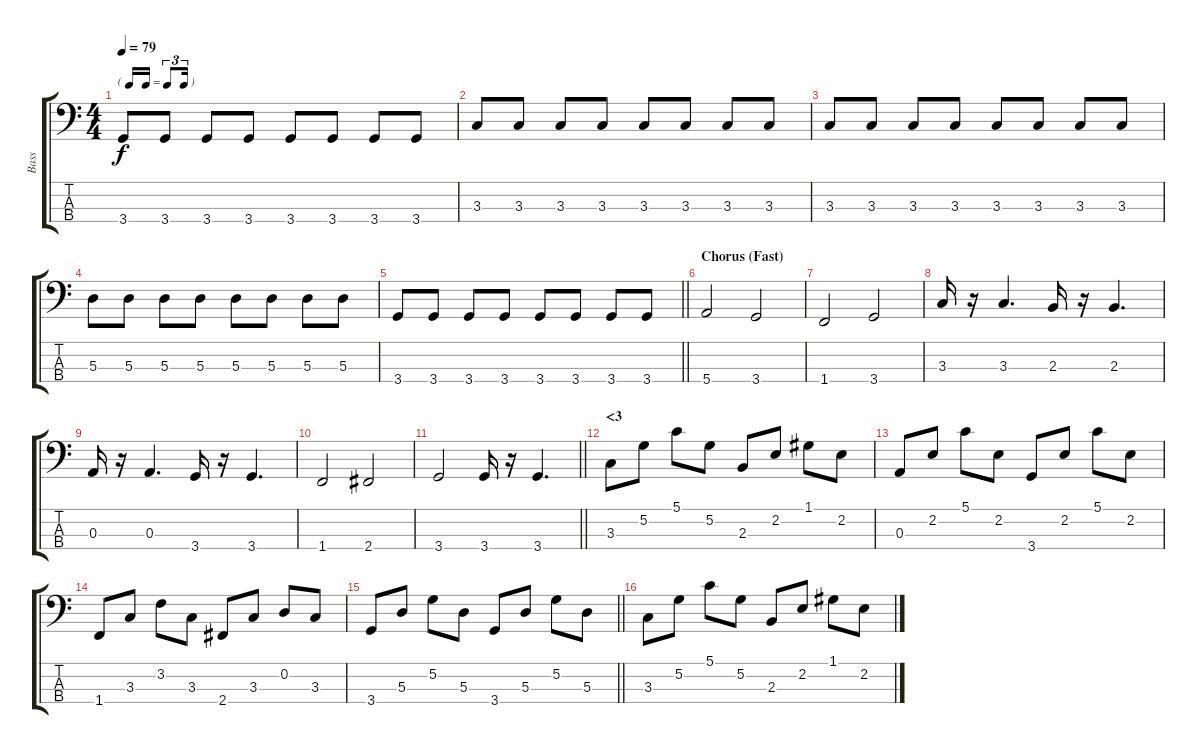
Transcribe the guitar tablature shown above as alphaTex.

\track ("Bass" "Bass") {instrument acousticbass}
\staff {score tabs}
\tuning (G2 D2 A1 E1) {hide}
\ts (4 4)
\tf triplet16th
\tempo 79
\clef f4
\ks c
3.4.8{dy f} 3.4.8 3.4.8 3.4.8 3.4.8 3.4.8 3.4.8 3.4.8 |
3.3.8 3.3.8 3.3.8 3.3.8 3.3.8 3.3.8 3.3.8 3.3.8 |
3.3.8 3.3.8 3.3.8 3.3.8 3.3.8 3.3.8 3.3.8 3.3.8 |
5.3.8 5.3.8 5.3.8 5.3.8 5.3.8 5.3.8 5.3.8 5.3.8 |
\barLineRight lightlight
3.4.8 3.4.8 3.4.8 3.4.8 3.4.8 3.4.8 3.4.8 3.4.8 |
\section ("" "Chorus (Fast)")
5.4.2 3.4.2 |
1.4.2 3.4.2 |
3.3.16 r.16 3.3.4{d} 2.3.16 r.16 2.3.4{d} |
0.3.16 r.16 0.3.4{d} 3.4.16 r.16 3.4.4{d} |
1.4.2 2.4.2 |
\barLineRight lightlight
3.4.2 3.4.16 r.16 3.4.4{d} |
\section ("" "<3")
3.3.8 5.2.8 5.1.8 5.2.8 2.3.8 2.2.8 1.1.8 2.2.8 |
0.3.8 2.2.8 5.1.8 2.2.8 3.4.8 2.2.8 5.1.8 2.2.8 |
1.4.8 3.3.8 3.2.8 3.3.8 2.4.8 3.3.8 0.2.8 3.3.8 |
\barLineRight lightlight
3.4.8 5.3.8 5.2.8 5.3.8 3.4.8 5.3.8 5.2.8 5.3.8 |
3.3.8 5.2.8 5.1.8 5.2.8 2.3.8 2.2.8 1.1.8 2.2.8
